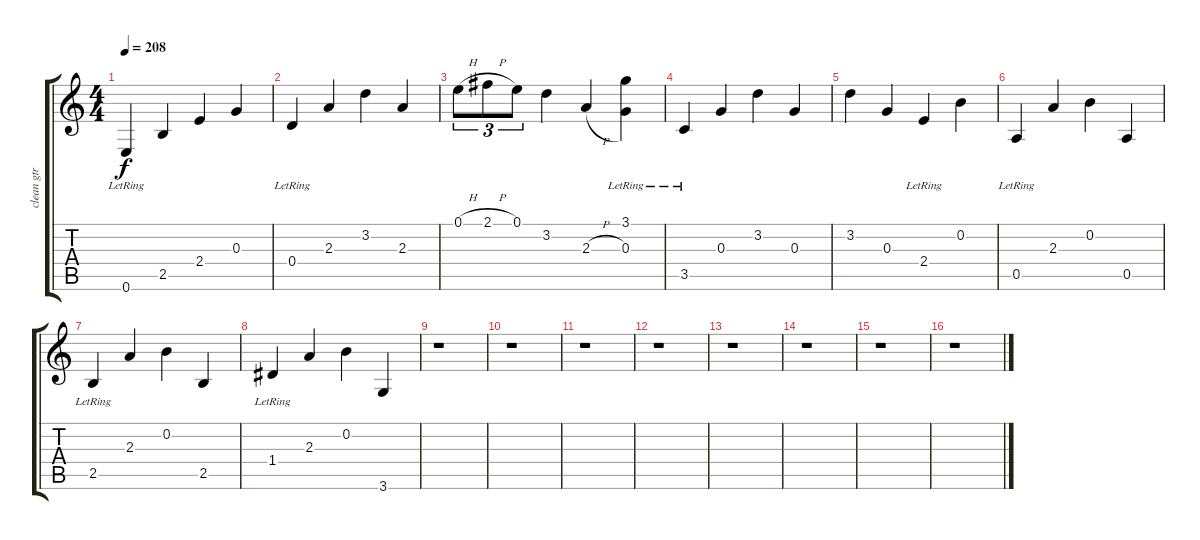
\track ("clean gtr" "clean gtr") {instrument acousticguitarsteel}
\staff {score tabs}
\tuning (E4 B3 G3 D3 A2 E2) {hide}
\ts (4 4)
\tempo 208
\clef g2
\ks c
0.6{lr}.4{dy f} 2.5.4 2.4.4 0.3.4 |
0.4{lr}.4 2.3.4 3.2.4 2.3.4 |
0.1{h}.8{tu (3 2)} 2.1{h}.8{tu (3 2)} 0.1.8{tu (3 2)} 3.2.4 2.3{h}.4 (3.1 0.3{lr}).4 |
3.5{lr}.4 0.3.4 3.2.4 0.3.4 |
3.2.4 0.3.4 2.4{lr}.4 0.2.4 |
0.5{lr}.4 2.3.4 0.2.4 0.5.4 |
2.5{lr}.4 2.3.4 0.2.4 2.5.4 |
1.4{lr}.4 2.3.4 0.2.4 3.6.4 |
r.1 |
r.1 |
r.1 |
r.1 |
r.1 |
r.1 |
r.1 |
r.1
